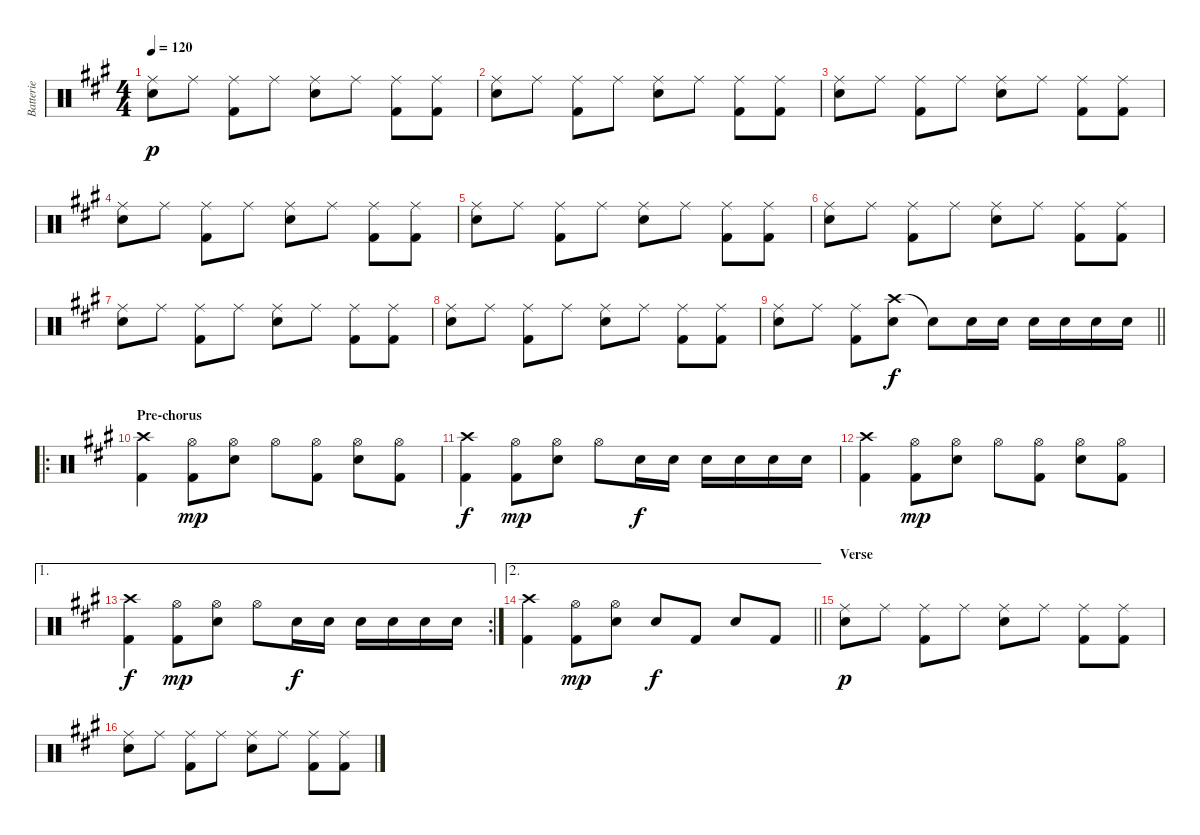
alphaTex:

\track ("Batterie" "Batterie") {instrument percussion}
\staff {score}
\articulation defaults
\ts (4 4)
\tempo 120
\clef neutral
\ks a
("Ride (middle)" "Snare (hit) 2").8{dy p} "Ride (middle)".8 ("Ride (middle)" "Kick (hit) 2").8 "Ride (middle)".8 ("Ride (middle)" "Snare (hit) 2").8 "Ride (middle)".8 ("Ride (middle)" "Kick (hit) 2").8 ("Ride (middle)" "Kick (hit) 2").8 |
("Ride (middle)" "Snare (hit) 2").8 "Ride (middle)".8 ("Ride (middle)" "Kick (hit) 2").8 "Ride (middle)".8 ("Ride (middle)" "Snare (hit) 2").8 "Ride (middle)".8 ("Ride (middle)" "Kick (hit) 2").8 ("Ride (middle)" "Kick (hit) 2").8 |
("Ride (middle)" "Snare (hit) 2").8 "Ride (middle)".8 ("Ride (middle)" "Kick (hit) 2").8 "Ride (middle)".8 ("Ride (middle)" "Snare (hit) 2").8 "Ride (middle)".8 ("Ride (middle)" "Kick (hit) 2").8 ("Ride (middle)" "Kick (hit) 2").8 |
("Ride (middle)" "Snare (hit) 2").8 "Ride (middle)".8 ("Ride (middle)" "Kick (hit) 2").8 "Ride (middle)".8 ("Ride (middle)" "Snare (hit) 2").8 "Ride (middle)".8 ("Ride (middle)" "Kick (hit) 2").8 ("Ride (middle)" "Kick (hit) 2").8 |
("Ride (middle)" "Snare (hit) 2").8 "Ride (middle)".8 ("Ride (middle)" "Kick (hit) 2").8 "Ride (middle)".8 ("Ride (middle)" "Snare (hit) 2").8 "Ride (middle)".8 ("Ride (middle)" "Kick (hit) 2").8 ("Ride (middle)" "Kick (hit) 2").8 |
("Ride (middle)" "Snare (hit) 2").8 "Ride (middle)".8 ("Ride (middle)" "Kick (hit) 2").8 "Ride (middle)".8 ("Ride (middle)" "Snare (hit) 2").8 "Ride (middle)".8 ("Ride (middle)" "Kick (hit) 2").8 ("Ride (middle)" "Kick (hit) 2").8 |
("Ride (middle)" "Snare (hit) 2").8 "Ride (middle)".8 ("Ride (middle)" "Kick (hit) 2").8 "Ride (middle)".8 ("Ride (middle)" "Snare (hit) 2").8 "Ride (middle)".8 ("Ride (middle)" "Kick (hit) 2").8 ("Ride (middle)" "Kick (hit) 2").8 |
("Ride (middle)" "Snare (hit) 2").8 "Ride (middle)".8 ("Ride (middle)" "Kick (hit) 2").8 "Ride (middle)".8 ("Ride (middle)" "Snare (hit) 2").8 "Ride (middle)".8 ("Ride (middle)" "Kick (hit) 2").8 ("Ride (middle)" "Kick (hit) 2").8 |
\barLineRight lightlight
("Ride (middle)" "Snare (hit) 2").8 "Ride (middle)".8 ("Ride (middle)" "Kick (hit) 2").8 ("Crash high (hit)" "Snare (hit) 2").8{dy f} "Snare (hit)"{t}.8 "Snare (hit) 2".16 "Snare (hit) 2".16 "Snare (hit) 2".16 "Snare (hit) 2".16 "Snare (hit) 2".16 "Snare (hit) 2".16 |
\ro
\section ("" "Pre-chorus")
("Crash high (hit)" "Kick (hit) 2").4 ("Hi-Hat (open)" "Kick (hit) 2").8{dy mp} ("Hi-Hat (open)" "Snare (hit) 2").8 "Hi-Hat (open)".8 ("Hi-Hat (open)" "Kick (hit) 2").8 ("Hi-Hat (open)" "Snare (hit) 2").8 ("Hi-Hat (open)" "Kick (hit) 2").8 |
("Crash high (hit)" "Kick (hit) 2").4{dy f} ("Hi-Hat (open)" "Kick (hit) 2").8{dy mp} ("Hi-Hat (open)" "Snare (hit) 2").8 "Hi-Hat (open)".8 "Snare (hit) 2".16{dy f} "Snare (hit) 2".16 "Snare (hit) 2".16 "Snare (hit) 2".16 "Snare (hit) 2".16 "Snare (hit) 2".16 |
("Crash high (hit)" "Kick (hit) 2").4 ("Hi-Hat (open)" "Kick (hit) 2").8{dy mp} ("Hi-Hat (open)" "Snare (hit) 2").8 "Hi-Hat (open)".8 ("Hi-Hat (open)" "Kick (hit) 2").8 ("Hi-Hat (open)" "Snare (hit) 2").8 ("Hi-Hat (open)" "Kick (hit) 2").8 |
\ae 1
\rc 2
("Crash high (hit)" "Kick (hit) 2").4{dy f} ("Hi-Hat (open)" "Kick (hit) 2").8{dy mp} ("Hi-Hat (open)" "Snare (hit) 2").8 "Hi-Hat (open)".8 "Snare (hit) 2".16{dy f} "Snare (hit) 2".16 "Snare (hit) 2".16 "Snare (hit) 2".16 "Snare (hit) 2".16 "Snare (hit) 2".16 |
\ae 2
\barLineRight lightlight
("Crash high (hit)" "Kick (hit) 2").4 ("Hi-Hat (open)" "Kick (hit) 2").8{dy mp} ("Hi-Hat (open)" "Snare (hit) 2").8 "Snare (hit) 2".8{dy f} "Kick (hit) 2".8 "Snare (hit) 2".8 "Kick (hit) 2".8 |
\section ("" "Verse")
("Ride (middle)" "Snare (hit) 2").8{dy p} "Ride (middle)".8 ("Ride (middle)" "Kick (hit) 2").8 "Ride (middle)".8 ("Ride (middle)" "Snare (hit) 2").8 "Ride (middle)".8 ("Ride (middle)" "Kick (hit) 2").8 ("Ride (middle)" "Kick (hit) 2").8 |
("Ride (middle)" "Snare (hit) 2").8 "Ride (middle)".8 ("Ride (middle)" "Kick (hit) 2").8 "Ride (middle)".8 ("Ride (middle)" "Snare (hit) 2").8 "Ride (middle)".8 ("Ride (middle)" "Kick (hit) 2").8 ("Ride (middle)" "Kick (hit) 2").8
